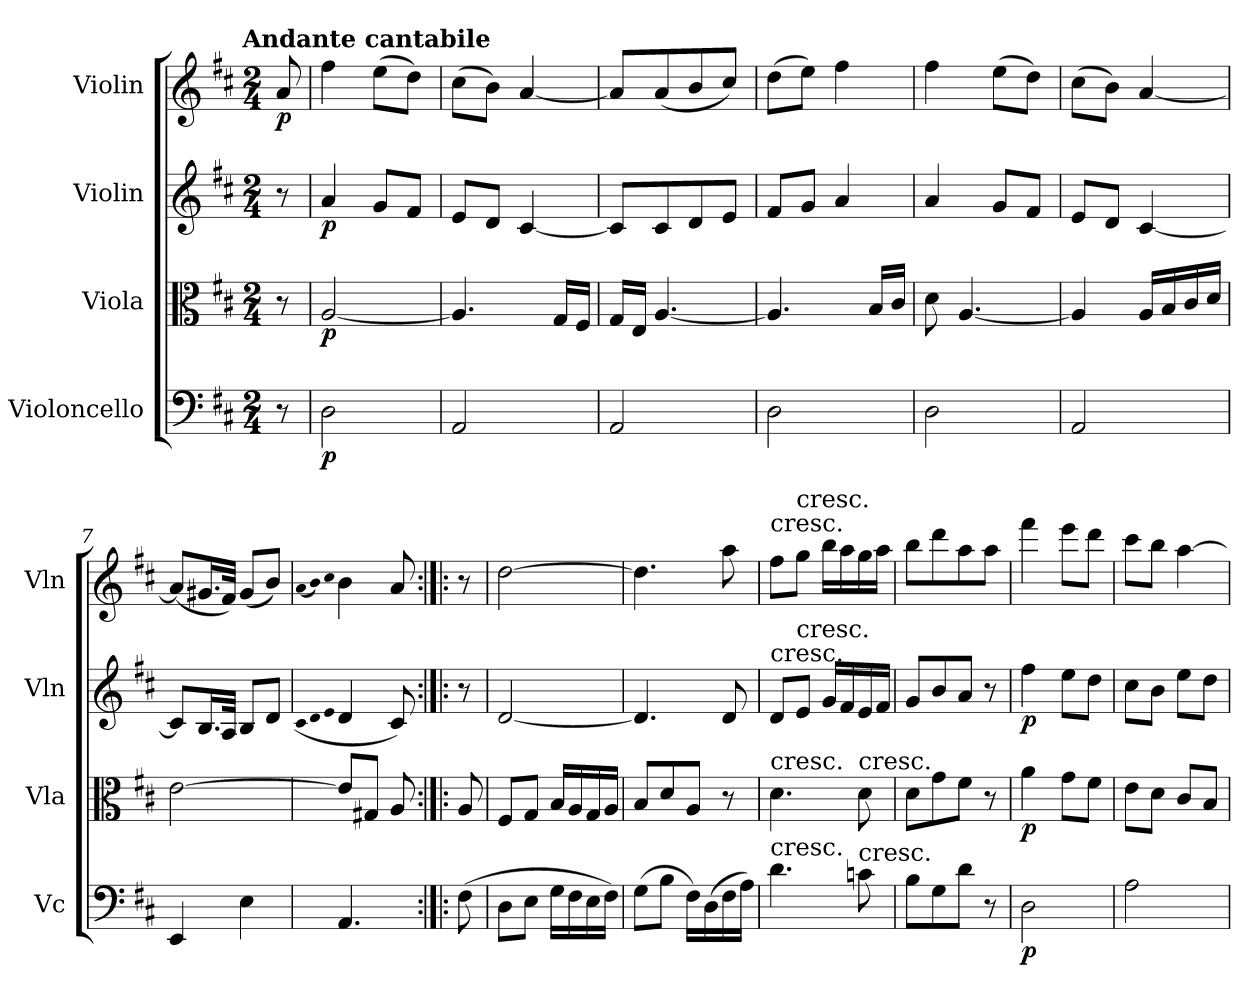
**kern	**dynam	**kern	**dynam	**kern	**dynam	**kern	**dynam
*part4	*part4	*part3	*part3	*part2	*part2	*part1	*part1
*staff4	*staff4	*staff3	*staff3	*staff2	*staff2	*staff1	*staff1
*I"Violoncello	*	*I"Viola	*	*I"Violin	*	*I"Violin	*
*I'Vc	*	*I'Vla	*	*I'Vln	*	*I'Vln	*
*clefF4	*	*clefC3	*	*clefG2	*	*clefG2	*
*k[f#c#]	*	*k[f#c#]	*	*k[f#c#]	*	*k[f#c#]	*
!!LO:TX:omd:t=Andante cantabile
*M2/4	*	*M2/4	*	*M2/4	*	*M2/4	*
*MM54	*	*MM54	*	*MM54	*	*MM54	*
=	=	=	=	=	=	=	=
8r	.	8r	.	8r	.	8a/	p
=1	=1	=1	=1	=1	=1	=1	=1
2D\	p	[2A/	p	4a/	p	4ff#\	.
.	.	.	.	8g/L	.	(8ee\L	.
.	.	.	.	8f#/J	.	8dd\J)	.
=2	=2	=2	=2	=2	=2	=2	=2
2AA/	.	4.A/]	.	8e/L	.	(8cc#\L	.
.	.	.	.	8d/J	.	8b\J)	.
.	.	.	.	[4c#/	.	[4a/	.
.	.	16G/LL	.	.	.	.	.
.	.	16F#/JJ	.	.	.	.	.
=3	=3	=3	=3	=3	=3	=3	=3
2AA/	.	16G/LL	.	8c#/L]	.	8a/L]	.
.	.	16E/JJ	.	.	.	.	.
.	.	[4.A/	.	8c#/	.	(8a/	.
.	.	.	.	8d/	.	8b/	.
.	.	.	.	8e/J	.	8cc#/J)	.
=4	=4	=4	=4	=4	=4	=4	=4
2D\	.	4.A/]	.	8f#/L	.	(8dd\L	.
.	.	.	.	8g/J	.	8ee\J)	.
.	.	.	.	4a/	.	4ff#\	.
.	.	16B/LL	.	.	.	.	.
.	.	16c#/JJ	.	.	.	.	.
=5	=5	=5	=5	=5	=5	=5	=5
2D\	.	8d\	.	4a/	.	4ff#\	.
.	.	[4.A/	.	.	.	.	.
.	.	.	.	8g/L	.	(8ee\L	.
.	.	.	.	8f#/J	.	8dd\J)	.
=6	=6	=6	=6	=6	=6	=6	=6
2AA/	.	4A/]	.	8e/L	.	(8cc#\L	.
.	.	.	.	8d/J	.	8b\J)	.
.	.	16A/LL	.	[4c#/	.	[4a/	.
.	.	16B/	.	.	.	.	.
.	.	16c#/	.	.	.	.	.
.	.	16d/JJ	.	.	.	.	.
=7	=7	=7	=7	=7	=7	=7	=7
4EE/	.	[2e\	.	8c#/L]	.	(8a/L]	.
.	.	.	.	16.B/L	.	16.g#X/L	.
.	.	.	.	32A/JJk	.	32f#/JJk)	.
4E\	.	.	.	8B/L	.	(8g#/L	.
.	.	.	.	8d/J	.	8b/J)	.
=8	=8	=8	=8	=8	=8	=8	=8
.	.	.	.	(qc#	.	(qa	.
.	.	.	.	qd	.	qb)	.
.	.	.	.	qe	.	qcc#	.
4.AA/	.	8e/L]	.	4d/	.	4b\	.
.	.	8G#X/J	.	.	.	.	.
.	.	8A/	.	8c#/)	.	8a/	.
=:|!|:	=:|!|:	=:|!|:	=:|!|:	=:|!|:	=:|!|:	=:|!|:	=:|!|:
(8F#\	.	8A/	.	8r	.	8r	.
=9	=9	=9	=9	=9	=9	=9	=9
8D\L	.	8F#/L	.	[2d/	.	[2dd\	.
8E\J	.	8G/J	.	.	.	.	.
16G\LL	.	16B/LL	.	.	.	.	.
16F#\	.	16A/	.	.	.	.	.
16E\	.	16G/	.	.	.	.	.
16F#\JJ)	.	16A/JJ	.	.	.	.	.
=10	=10	=10	=10	=10	=10	=10	=10
(8G\L	.	8B/L	.	4.d/]	.	4.dd\]	.
8B\J	.	8d/	.	.	.	.	.
16F#\LL)	.	8A/J	.	.	.	.	.
(16D\	.	.	.	.	.	.	.
16F#\	.	8r	.	8d/	.	8aa\	.
16A\JJ)	.	.	.	.	.	.	.
=11	=11	=11	=11	=11	=11	=11	=11
!	!	!	!	!	!	!LO:TX:t=cresc.	!
!	!	!	!	!LO:TX:t=cresc.	!	!	!
!	!	!LO:TX:t=cresc.	!	!	!	!	!
!LO:TX:t=cresc.	!	!	!	!	!	!	!
4.d\	.	4.d\	.	8d/L	.	8ff#\L	.
!	!	!	!	!	!	!LO:TX:t=cresc.	!
!	!	!	!	!LO:TX:t=cresc.	!	!	!
.	.	.	.	8e/J	.	8gg\J	.
.	.	.	.	16g/LL	.	16bb\LL	.
.	.	.	.	16f#/	.	16aa\	.
!	!	!LO:TX:t=cresc.	!	!	!	!	!
!LO:TX:t=cresc.	!	!	!	!	!	!	!
8cn\	.	8d\	.	16e/	.	16gg\	.
.	.	.	.	16f#/JJ	.	16aa\JJ	.
=12	=12	=12	=12	=12	=12	=12	=12
8B\L	.	8d\L	.	8g/L	.	8bb\L	.
8G\	.	8g\	.	8b/	.	8ddd\	.
8d\J	.	8f#\J	.	8a/J	.	8aa\	.
8r	.	8r	.	8r	.	8aa\J	.
=13	=13	=13	=13	=13	=13	=13	=13
2D\	p	4a\	p	4ff#\	p	4fff#\	.
.	.	8g\L	.	8ee\L	.	8eee\L	.
.	.	8f#\J	.	8dd\J	.	8ddd\J	.
=14	=14	=14	=14	=14	=14	=14	=14
2A\	.	8e\L	.	8cc#\L	.	8ccc#\L	.
.	.	8d\J	.	8b\J	.	8bb\J	.
.	.	8c#/L	.	8ee\L	.	[4aa\	.
.	.	8B/J	.	8dd\J	.	.	.
=	=	=	=	=	=	=	=
*-	*-	*-	*-	*-	*-	*-	*-
